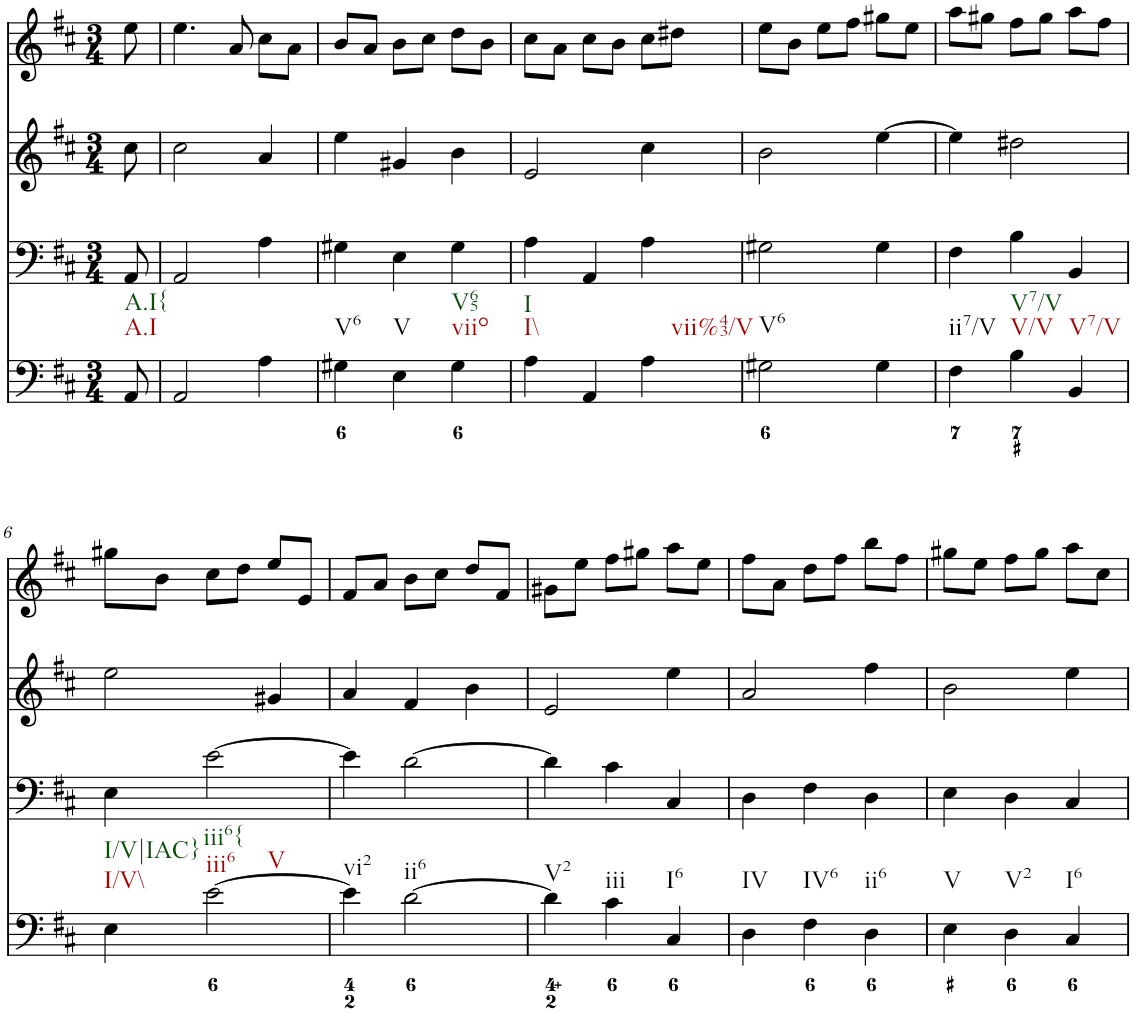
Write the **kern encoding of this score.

**kern	**kern	**kern	**kern
*part4	*part3	*part2	*part1
*staff4	*staff3	*staff2	*staff1
*I"Piano	*I"Piano	*I"Piano	*I"Piano
*I'Pno	*I'Pno	*I'Pno	*I'Pno
*clefF4	*clefF4	*clefG2	*clefG2
*k[f#c#]	*k[f#c#]	*k[f#c#]	*k[f#c#]
*D:	*D:	*D:	*D:
*M3/4	*M3/4	*M3/4	*M3/4
=	=	=	=
!LO:TX:b:t=A.I	!	!	!
!LO:TX:b:t=A.I{	!	!	!
8AA/	8AA/	8cc#\	8ee\
=1	=1	=1	=1
2AA/	2AA/	2cc#\	4.ee\
.	.	.	8a/
4A\	4A\	4a/	8cc#\L
.	.	.	8a\J
=2	=2	=2	=2
!LO:TX:b:t=V6	!	!	!
4G#X\	4G#X\	4ee\	8b/L
.	.	.	8a/J
!LO:TX:b:t=V	!	!	!
4E\	4E\	4g#X/	8b\L
.	.	.	8cc#\J
!LO:TX:b:t=viio	!	!	!
!LO:TX:b:t=V65	!	!	!
4G#\	4G#\	4b\	8dd\L
.	.	.	8b\J
=3	=3	=3	=3
!LO:TX:b:t=I\\	!	!	!
!LO:TX:b:t=I	!	!	!
4A\	4A\	2e/	8cc#\L
.	.	.	8a\J
4AA/	4AA/	.	8cc#\L
.	.	.	8b\J
!LO:TX:b:t=vii%43/V	!	!	!
4A\	4A\	4cc#\	8cc#\L
.	.	.	8dd#X\J
=4	=4	=4	=4
!LO:TX:b:t=V6	!	!	!
2G#X\	2G#X\	2b\	8ee\L
.	.	.	8b\J
.	.	.	8ee\L
.	.	.	8ff#\J
4G#\	4G#\	[4ee\	8gg#X\L
.	.	.	8ee\J
=5	=5	=5	=5
!LO:TX:b:t=ii7/V	!	!	!
4F#\	4F#\	4ee\]	8aa\L
.	.	.	8gg#X\J
!LO:TX:b:t=V/V	!	!	!
!LO:TX:b:t=V7/V	!	!	!
4B\	4B\	2dd#X\	8ff#\L
.	.	.	8gg#\J
!LO:TX:b:t=V7/V	!	!	!
4BB/	4BB/	.	8aa\L
.	.	.	8ff#\J
!!LO:LB:g=z
=6	=6	=6	=6
!LO:TX:b:t=I/V\\	!	!	!
!LO:TX:b:t=I/V|IAC}	!	!	!
4E\	4E\	2ee\	8gg#X\L
.	.	.	8b\J
!LO:TX:b:t=iii6	!	!	!
!LO:TX:b:t=iii6{	!	!	!
!LO:TX:b:t=V	!	!	!
[2e\	[2e\	.	8cc#\L
.	.	.	8dd\J
.	.	4g#X/	8ee/L
.	.	.	8e/J
=7	=7	=7	=7
!LO:TX:b:t=vi2	!	!	!
4e\]	4e\]	4a/	8f#/L
.	.	.	8a/J
!LO:TX:b:t=ii6	!	!	!
[2d\	[2d\	4f#/	8b\L
.	.	.	8cc#\J
.	.	4b\	8dd/L
.	.	.	8f#/J
=8	=8	=8	=8
!LO:TX:b:t=V2	!	!	!
4d\]	4d\]	2e/	8g#X\L
.	.	.	8ee\J
!LO:TX:b:t=iii	!	!	!
4c#\	4c#\	.	8ff#\L
.	.	.	8gg#X\J
!LO:TX:b:t=I6	!	!	!
4C#/	4C#/	4ee\	8aa\L
.	.	.	8ee\J
=9	=9	=9	=9
!LO:TX:b:t=IV	!	!	!
4D\	4D\	2a/	8ff#\L
.	.	.	8a\J
!LO:TX:b:t=IV6	!	!	!
4F#\	4F#\	.	8dd\L
.	.	.	8ff#\J
!LO:TX:b:t=ii6	!	!	!
4D\	4D\	4ff#\	8bb\L
.	.	.	8ff#\J
=10	=10	=10	=10
!LO:TX:b:t=V	!	!	!
4E\	4E\	2b\	8gg#X\L
.	.	.	8ee\J
!LO:TX:b:t=V2	!	!	!
4D\	4D\	.	8ff#\L
.	.	.	8gg#\J
!LO:TX:b:t=I6	!	!	!
4C#/	4C#/	4ee\	8aa\L
.	.	.	8cc#\J
=	=	=	=
*-	*-	*-	*-
